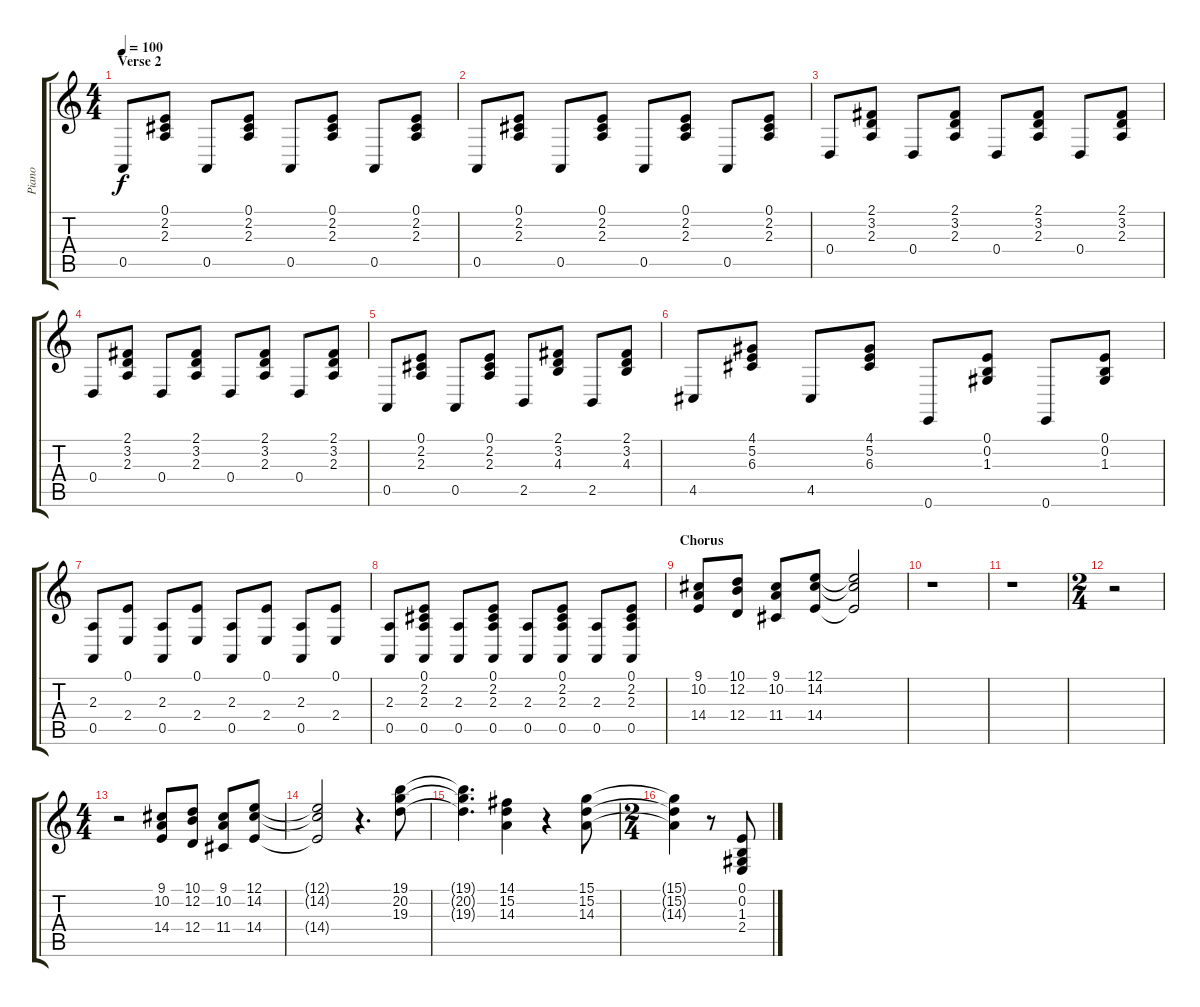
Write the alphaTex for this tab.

\track ("Piano" "Piano") {instrument electricgrandpiano}
\staff {score tabs}
\tuning (E4 B3 G3 D3 A2 E2) {hide}
\ts (4 4)
\section ("" "Verse 2")
\tempo 100
\clef g2
\ks c
0.5.8{dy f} (0.1 2.2 2.3).8 0.5.8 (0.1 2.2 2.3).8 0.5.8 (0.1 2.2 2.3).8 0.5.8 (0.1 2.2 2.3).8 |
0.5.8 (0.1 2.2 2.3).8 0.5.8 (0.1 2.2 2.3).8 0.5.8 (0.1 2.2 2.3).8 0.5.8 (0.1 2.2 2.3).8 |
0.4.8 (2.1 3.2 2.3).8 0.4.8 (2.1 3.2 2.3).8 0.4.8 (2.1 3.2 2.3).8 0.4.8 (2.1 3.2 2.3).8 |
0.4.8 (2.1 3.2 2.3).8 0.4.8 (2.1 3.2 2.3).8 0.4.8 (2.1 3.2 2.3).8 0.4.8 (2.1 3.2 2.3).8 |
0.5.8 (0.1 2.2 2.3).8 0.5.8 (0.1 2.2 2.3).8 2.5.8 (2.1 3.2 4.3).8 2.5.8 (2.1 3.2 4.3).8 |
4.5.8 (4.1 5.2 6.3).8 4.5.8 (4.1 5.2 6.3).8 0.6.8 (0.1 0.2 1.3).8 0.6.8 (0.1 0.2 1.3).8 |
(2.3 0.5).8 (0.1 2.4).8 (2.3 0.5).8 (0.1 2.4).8 (2.3 0.5).8 (0.1 2.4).8 (2.3 0.5).8 (0.1 2.4).8 |
(2.3 0.5).8 (0.1 2.2 2.3 0.5).8 (2.3 0.5).8 (0.1 2.2 2.3 0.5).8 (2.3 0.5).8 (0.1 2.2 2.3 0.5).8 (2.3 0.5).8 (0.1 2.2 2.3 0.5).8 |
\section ("" "Chorus")
(9.1 10.2 14.4).8 (10.1 12.2 12.4).8 (9.1 10.2 11.4).8 (12.1 14.2 14.4).8 (12.1{t} 14.2{t} 14.4{t}).2 |
r.1 |
r.1 |
\ts (2 4)
r.2 |
\ts (4 4)
r.2 (9.1 10.2 14.4).8 (10.1 12.2 12.4).8 (9.1 10.2 11.4).8 (12.1 14.2 14.4).8 |
(12.1{t} 14.2{t} 14.4{t}).2 r.4{d} (19.1 20.2 19.3).8 |
(19.1{t} 20.2{t} 19.3{t}).4{d} (14.1 15.2 14.3).4 r.4 (15.1 15.2 14.3).8 |
\ts (2 4)
(15.1{t} 15.2{t} 14.3{t}).4 r.8 (0.1 0.2 1.3 2.4).8
